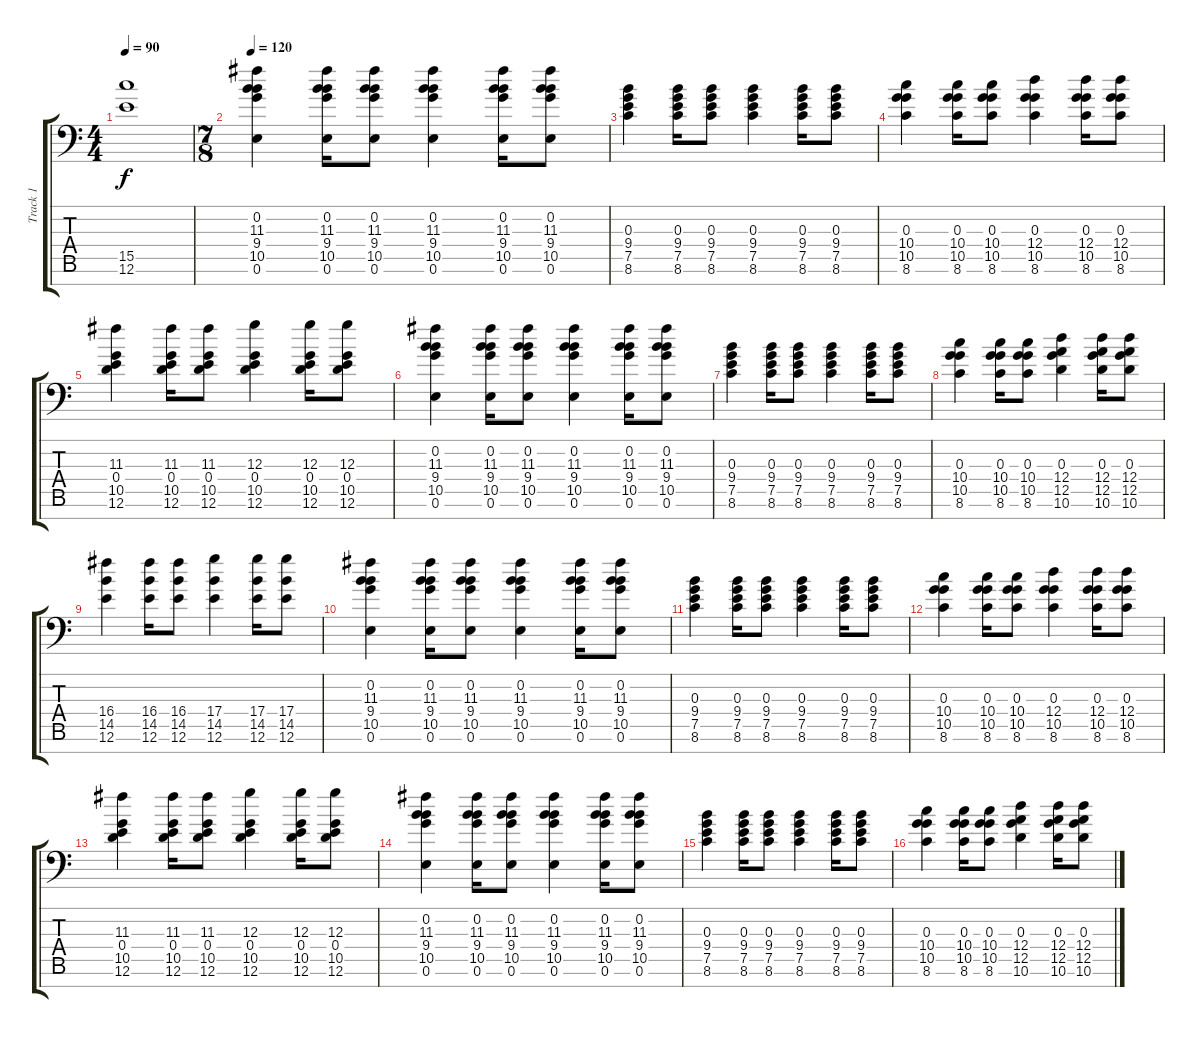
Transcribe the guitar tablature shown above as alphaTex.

\track ("Track 1" "Track 1") {instrument distortionguitar}
\staff {score tabs}
\tuning (E4 B3 G3 D3 A2 E2 A1) {hide}
\ts (4 4)
\tempo 90
\clef f4
\ks c
(15.5 12.6).1{dy f} |
\ts (7 8)
\tempo 120
(0.2 11.3 9.4 10.5 0.6).4{instrument acousticguitarsteel} (0.2 11.3 9.4 10.5 0.6).16 (0.2 11.3 9.4 10.5 0.6).8 (0.2 11.3 9.4 10.5 0.6).4 (0.2 11.3 9.4 10.5 0.6).16 (0.2 11.3 9.4 10.5 0.6).8 |
(0.3 9.4 7.5 8.6).4 (0.3 9.4 7.5 8.6).16 (0.3 9.4 7.5 8.6).8 (0.3 9.4 7.5 8.6).4 (0.3 9.4 7.5 8.6).16 (0.3 9.4 7.5 8.6).8 |
(0.3 10.4 10.5 8.6).4 (0.3 10.4 10.5 8.6).16 (0.3 10.4 10.5 8.6).8 (0.3 12.4 10.5 8.6).4 (0.3 12.4 10.5 8.6).16 (0.3 12.4 10.5 8.6).8 |
(11.3 0.4 10.5 12.6).4 (11.3 0.4 10.5 12.6).16 (11.3 0.4 10.5 12.6).8 (12.3 0.4 10.5 12.6).4 (12.3 0.4 10.5 12.6).16 (12.3 0.4 10.5 12.6).8 |
(0.2 11.3 9.4 10.5 0.6).4 (0.2 11.3 9.4 10.5 0.6).16 (0.2 11.3 9.4 10.5 0.6).8 (0.2 11.3 9.4 10.5 0.6).4 (0.2 11.3 9.4 10.5 0.6).16 (0.2 11.3 9.4 10.5 0.6).8 |
(0.3 9.4 7.5 8.6).4 (0.3 9.4 7.5 8.6).16 (0.3 9.4 7.5 8.6).8 (0.3 9.4 7.5 8.6).4 (0.3 9.4 7.5 8.6).16 (0.3 9.4 7.5 8.6).8 |
(0.3 10.4 10.5 8.6).4 (0.3 10.4 10.5 8.6).16 (0.3 10.4 10.5 8.6).8 (0.3 12.4 12.5 10.6).4 (0.3 12.4 12.5 10.6).16 (0.3 12.4 12.5 10.6).8 |
(16.4 14.5 12.6).4 (16.4 14.5 12.6).16 (16.4 14.5 12.6).8 (17.4 14.5 12.6).4 (17.4 14.5 12.6).16 (17.4 14.5 12.6).8 |
(0.2 11.3 9.4 10.5 0.6).4 (0.2 11.3 9.4 10.5 0.6).16 (0.2 11.3 9.4 10.5 0.6).8 (0.2 11.3 9.4 10.5 0.6).4 (0.2 11.3 9.4 10.5 0.6).16 (0.2 11.3 9.4 10.5 0.6).8 |
(0.3 9.4 7.5 8.6).4 (0.3 9.4 7.5 8.6).16 (0.3 9.4 7.5 8.6).8 (0.3 9.4 7.5 8.6).4 (0.3 9.4 7.5 8.6).16 (0.3 9.4 7.5 8.6).8 |
(0.3 10.4 10.5 8.6).4 (0.3 10.4 10.5 8.6).16 (0.3 10.4 10.5 8.6).8 (0.3 12.4 10.5 8.6).4 (0.3 12.4 10.5 8.6).16 (0.3 12.4 10.5 8.6).8 |
(11.3 0.4 10.5 12.6).4 (11.3 0.4 10.5 12.6).16 (11.3 0.4 10.5 12.6).8 (12.3 0.4 10.5 12.6).4 (12.3 0.4 10.5 12.6).16 (12.3 0.4 10.5 12.6).8 |
(0.2 11.3 9.4 10.5 0.6).4 (0.2 11.3 9.4 10.5 0.6).16 (0.2 11.3 9.4 10.5 0.6).8 (0.2 11.3 9.4 10.5 0.6).4 (0.2 11.3 9.4 10.5 0.6).16 (0.2 11.3 9.4 10.5 0.6).8 |
(0.3 9.4 7.5 8.6).4 (0.3 9.4 7.5 8.6).16 (0.3 9.4 7.5 8.6).8 (0.3 9.4 7.5 8.6).4 (0.3 9.4 7.5 8.6).16 (0.3 9.4 7.5 8.6).8 |
(0.3 10.4 10.5 8.6).4 (0.3 10.4 10.5 8.6).16 (0.3 10.4 10.5 8.6).8 (0.3 12.4 12.5 10.6).4 (0.3 12.4 12.5 10.6).16 (0.3 12.4 12.5 10.6).8
